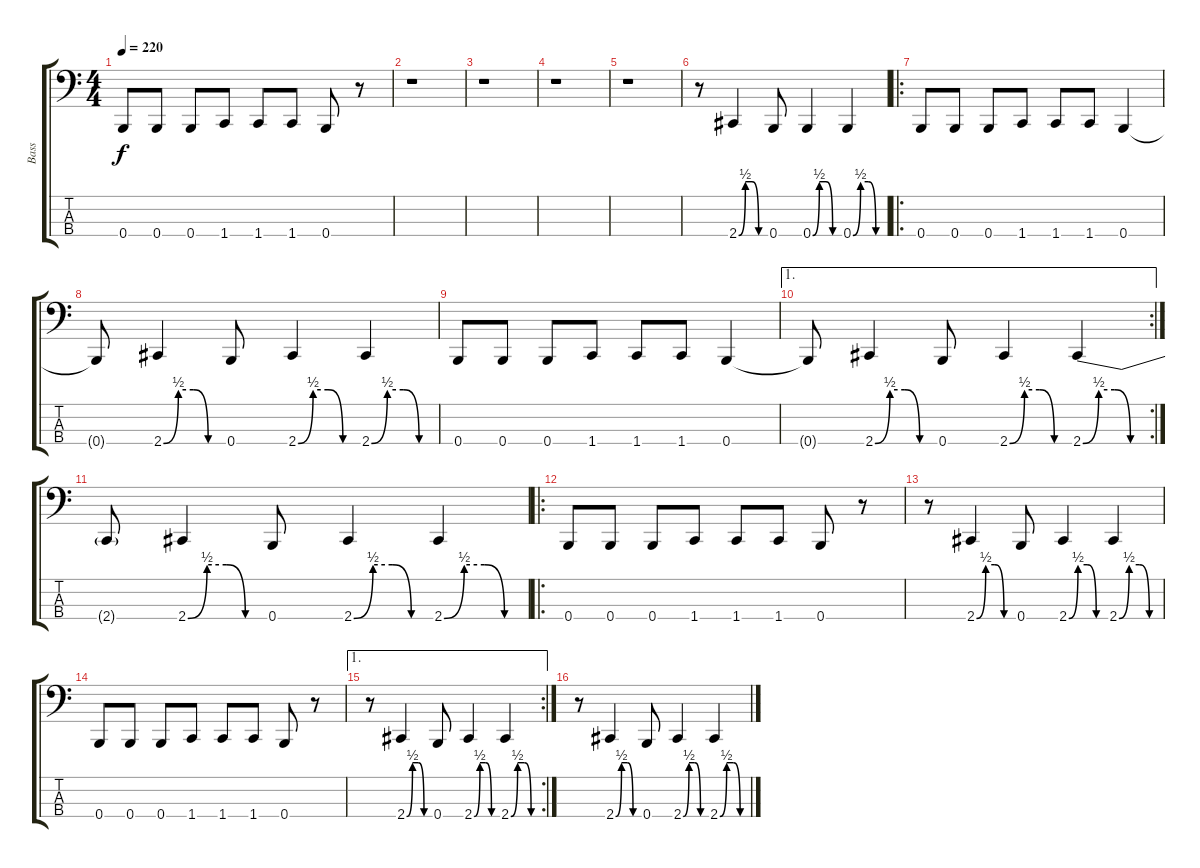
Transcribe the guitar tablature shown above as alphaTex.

\track ("Bass" "Bass") {instrument electricbasspick}
\staff {score tabs}
\tuning (E2 B1 Gb1 B0) {hide}
\ts (4 4)
\tempo 220
\clef f4
\ks c
0.4.8{dy f} 0.4.8 0.4.8 1.4.8 1.4.8 1.4.8 0.4.8 r.8 |
r.1 |
r.1 |
r.1 |
r.1 |
r.8 2.4{be (custom 0 0 15 2 30 2 45 0 60 0)}.4 0.4.8 0.4{be (custom 0 0 15 2 30 2 45 0 60 0)}.4 0.4{be (custom 0 0 15 2 30 2 45 0 60 0)}.4 |
\ro
0.4.8 0.4.8 0.4.8 1.4.8 1.4.8 1.4.8 0.4.4 |
0.4{t}.8 2.4{be (custom 0 0 15 2 30 2 45 0 60 0)}.4 0.4.8 2.4{be (custom 0 0 15 2 30 2 45 0 60 0)}.4 2.4{be (custom 0 0 15 2 30 2 45 0 60 0)}.4 |
0.4.8 0.4.8 0.4.8 1.4.8 1.4.8 1.4.8 0.4.4 |
\ae 1
\rc 2
0.4{t}.8 2.4{be (custom 0 0 15 2 30 2 45 0 60 0)}.4 0.4.8 2.4{be (custom 0 0 15 2 30 2 45 0 60 0)}.4 2.4{be (custom 0 0 15 2 30 2 45 0 60 0)}.4 |
2.4{t}.8 2.4{be (custom 0 0 15 2 30 2 45 0 60 0)}.4 0.4.8 2.4{be (custom 0 0 15 2 30 2 45 0 60 0)}.4 2.4{be (custom 0 0 15 2 30 2 45 0 60 0)}.4 |
\ro
0.4.8 0.4.8 0.4.8 1.4.8 1.4.8 1.4.8 0.4.8 r.8 |
r.8 2.4{be (custom 0 0 15 2 30 2 45 0 60 0)}.4 0.4.8 2.4{be (custom 0 0 15 2 30 2 45 0 60 0)}.4 2.4{be (custom 0 0 15 2 30 2 45 0 60 0)}.4 |
0.4.8 0.4.8 0.4.8 1.4.8 1.4.8 1.4.8 0.4.8 r.8 |
\ae 1
\rc 2
r.8 2.4{be (custom 0 0 15 2 30 2 45 0 60 0)}.4 0.4.8 2.4{be (custom 0 0 15 2 30 2 45 0 60 0)}.4 2.4{be (custom 0 0 15 2 30 2 45 0 60 0)}.4 |
r.8 2.4{be (custom 0 0 15 2 30 2 45 0 60 0)}.4 0.4.8 2.4{be (custom 0 0 15 2 30 2 45 0 60 0)}.4 2.4{be (custom 0 0 15 2 30 2 45 0 60 0)}.4
